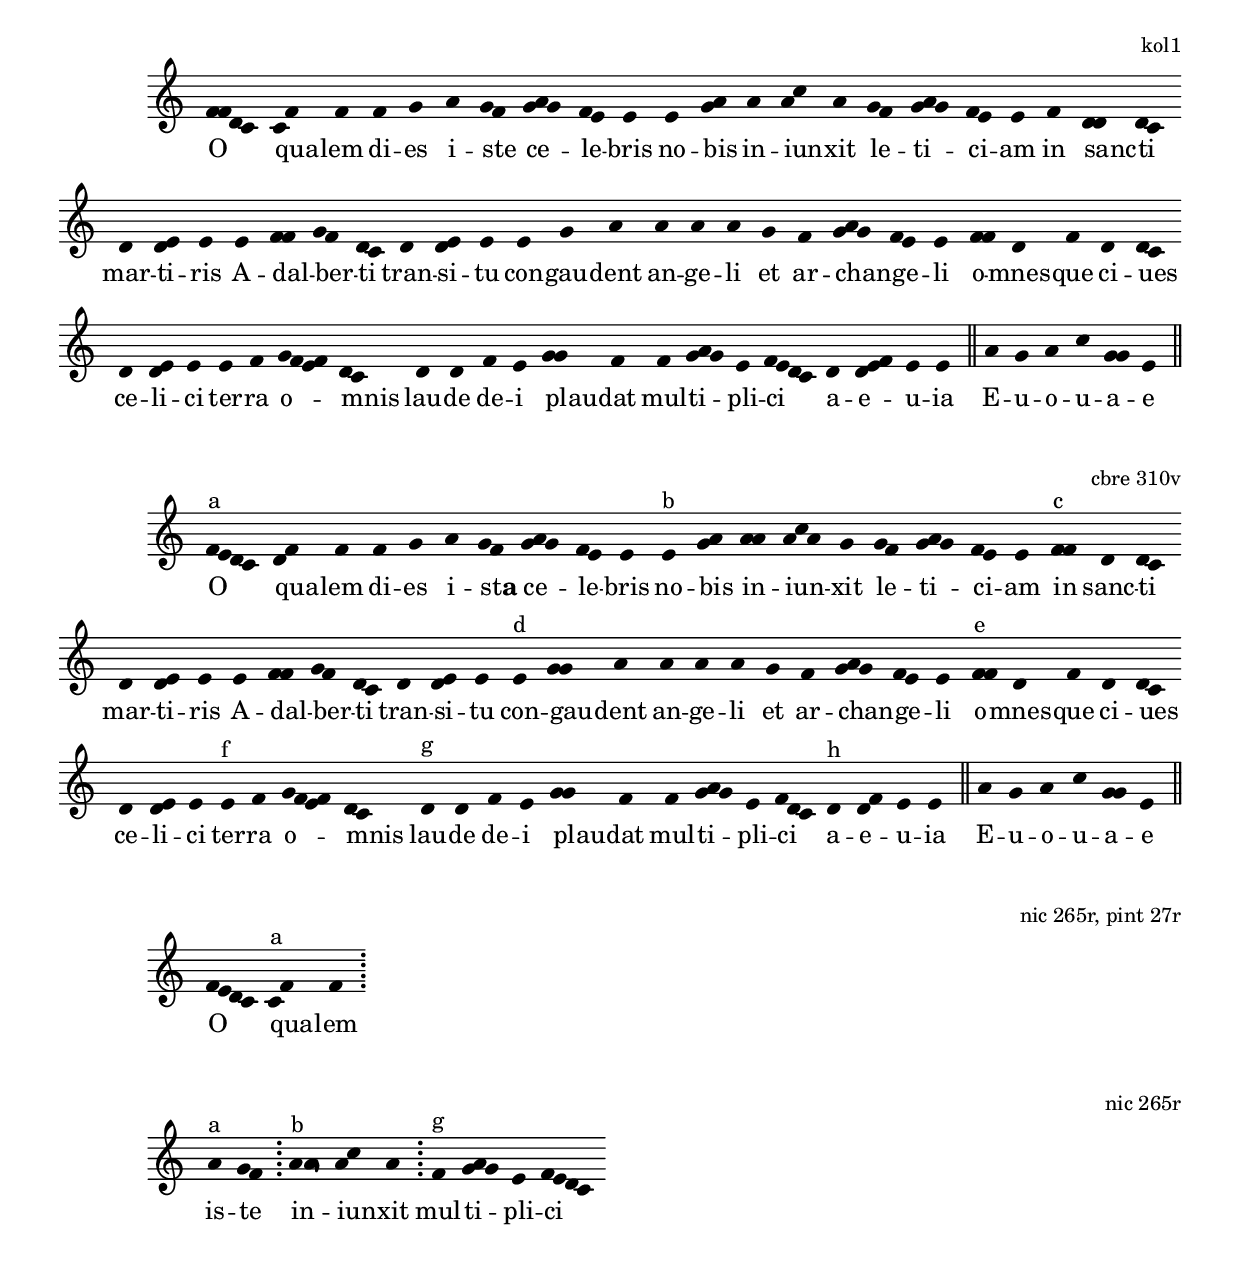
\version "2.19.32"

\include "../lib/synopsis.ily"

\score {
  \transpose c c' {
    \plainchant
    \melisma { f f d c } \bar "" \melisma { c f } f \bar "" f g \bar "" a \melisma { g f } \bar "" \melisma { g a g } \melisma { f e } e \bar ""
    e \melisma { g a } \bar "" a \melisma { a c' } a \bar "" \melisma { g f } \melisma { g a g } \melisma { f e } e \bar ""
    f \bar "" \melisma { d d } \melisma { d c } \bar "" d \melisma { d e } e \bar "" e \melisma { f f } \melisma { g f } \melisma { d c } \bar "" d \melisma { d e } e \bar ""
    e g a \bar "" a a a \bar "" g \bar "" f \melisma { g a g } \bar "" \melisma { f e } e \bar ""
    \melisma { f f } d f \bar "" d \melisma { d c } \bar "" d \melisma { d e } e \bar ""
    e f \bar "" \melisma { g f e f } \melisma { d c } \bar ""
    d d \bar "" f e \bar "" \melisma { g g } f \bar "" f \melisma { g a g } e \melisma { f e d c } \bar ""
    d \melisma { d e f } e e \bar "||"

    a g a c' \melisma { g g } e \bar "||"
  }
  \addlyrics {
    O qua -- lem di -- es i -- ste ce -- le -- bris
    no -- bis in -- iun -- xit le -- ti -- ci -- am
    in sanc -- ti mar -- ti -- ris A -- dal -- ber -- ti tran -- si -- tu
    con -- gau -- dent an -- ge -- li et ar -- chan -- ge -- li
    o -- mnes -- que ci -- ues ce -- li -- ci
    ter -- ra o -- mnis
    lau -- de de -- i plau -- dat mul -- ti -- pli -- ci
    a -- e -- u -- ia

    E -- u -- o -- u -- a -- e
  }
  \header {
    quid = "antiphona"
    modus = "4"
    fontes = "kol1"
  }
}

\score {
  \transpose c c' {
    \plainchant
    \melisma { f^"a" e d c } \bar "" \melisma { d f } f \bar "" f g \bar "" a \melisma { g f } \bar "" \melisma { g a g } \melisma { f e } e \bar ""
    e^"b" \melisma { g a } \bar "" \melisma { a a } \melisma { a c' a } g \bar "" \melisma { g f } \melisma { g a g } \melisma { f e } e \bar ""
    \melisma { f^"c" f } \bar "" d \melisma { d c } \bar "" d \melisma { d e } e \bar "" e \melisma { f f } \melisma { g f } \melisma { d c } \bar "" d \melisma { d e } e \bar ""
    e^"d" \melisma { g g } a \bar "" a a a \bar "" g \bar "" f \melisma { g a g } \bar "" \melisma { f e } e \bar ""
    \melisma { f^"e" f } d f \bar "" d \melisma { d c } \bar "" d \melisma { d e } e \bar ""
    e^"f" f \bar "" \melisma { g f e f } \melisma { d c } \bar ""
    d^"g" d \bar "" f e \bar "" \melisma { g g } f \bar "" f \melisma { g a g } e \melisma { f d c } \bar ""
    d^"h" \melisma { d f } e e \bar "||"

    a g a c' \melisma { g g } e \bar "||"
  }
  \addlyrics {
    O qua -- lem di -- es i -- \markup\concat{st\bold{a}} ce -- le -- bris
    no -- bis in -- iun -- xit le -- ti -- ci -- am
    in sanc -- ti mar -- ti -- ris A -- dal -- ber -- ti tran -- si -- tu
    con -- gau -- dent an -- ge -- li et ar -- chan -- ge -- li
    o -- mnes -- que ci -- ues ce -- li -- ci
    ter -- ra o -- mnis
    lau -- de de -- i plau -- dat mul -- ti -- pli -- ci
    a -- e -- u -- ia

    E -- u -- o -- u -- a -- e
  }
  \header {
    quid = "antiphona"
    modus = "4"
    fontes = "cbre 310v"
  }
}

\score {
  \transpose c c' {
    \plainchant
    \melisma { f e d c } \melisma { c^"a" f } f \bar ";"
  }
  \addlyrics {
    O qua -- lem
  }
  \header {
    fontes = "nic 265r, pint 27r"
  }
}

\score {
  \transpose c c' {
    \plainchant
    a^"a" \melisma { g f} \bar ";"
    \melisma { a^"b" \strophicus a } \melisma { a c' } a \bar ";"
    f^"g" \melisma { g a g } e \melisma { f e d c }
  }
  \addlyrics {
    is -- te
    in -- iun -- xit
    mul -- ti -- pli -- ci
  }
  \header {
    fontes = "nic 265r"
  }
}